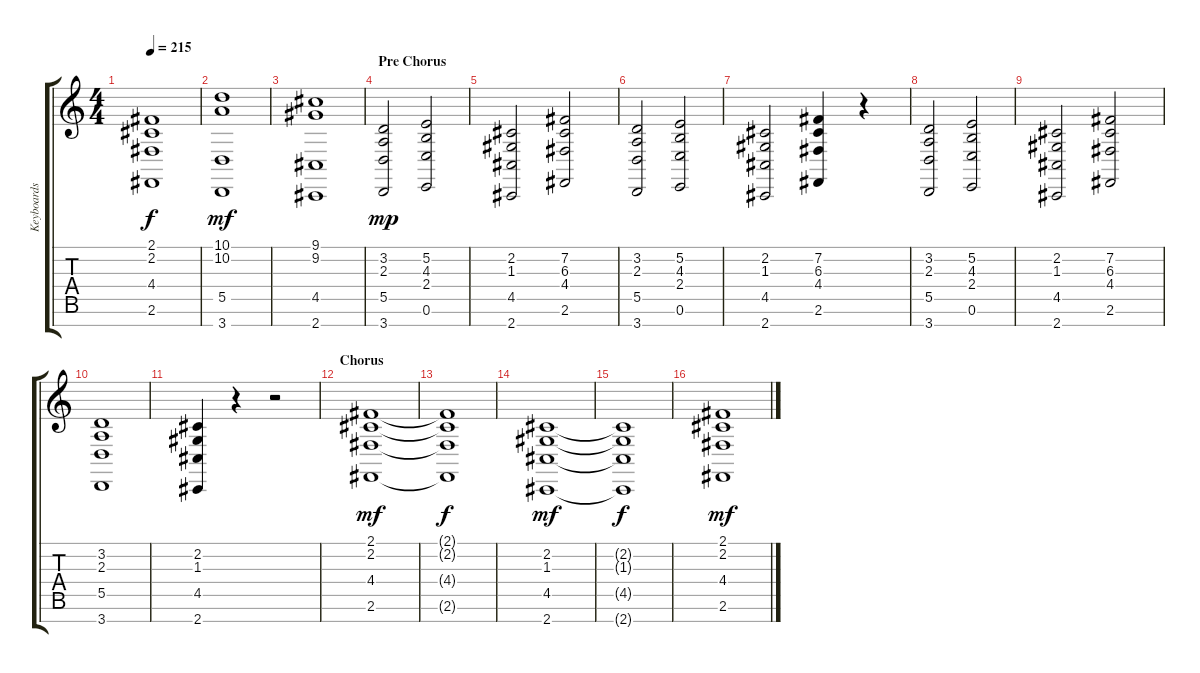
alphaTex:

\track ("Keyboards 1" "Keyboards ") {instrument stringensemble1}
\staff {score tabs}
\tuning (E4 B3 G3 D3 A2 E2 B1) {hide}
\ts (4 4)
\tempo 215
\clef g2
\ks c
(2.1{t} 2.2{t} 4.4{t} 2.6{t}).1{dy f} |
(10.1 10.2 5.5 3.7).1{dy mf} |
(9.1 9.2 4.5 2.7).1 |
\section ("" "Pre Chorus")
(3.2 2.3 5.5 3.7).2{dy mp} (5.2 4.3 2.4 0.6).2 |
(2.2 1.3 4.5 2.7).2 (7.2 6.3 4.4 2.6).2 |
(3.2 2.3 5.5 3.7).2 (5.2 4.3 2.4 0.6).2 |
(2.2 1.3 4.5 2.7).2 (7.2 6.3 4.4 2.6).4 r.4 |
(3.2 2.3 5.5 3.7).2 (5.2 4.3 2.4 0.6).2 |
(2.2 1.3 4.5 2.7).2 (7.2 6.3 4.4 2.6).2 |
(3.2 2.3 5.5 3.7).1 |
(2.2 1.3 4.5 2.7).4 r.4 r.2 |
\section ("" "Chorus")
(2.1 2.2 4.4 2.6).1{dy mf} |
(2.1{t} 2.2{t} 4.4{t} 2.6{t}).1{dy f} |
(2.2 1.3 4.5 2.7).1{dy mf} |
(2.2{t} 1.3{t} 4.5{t} 2.7{t}).1{dy f} |
(2.1 2.2 4.4 2.6).1{dy mf}
